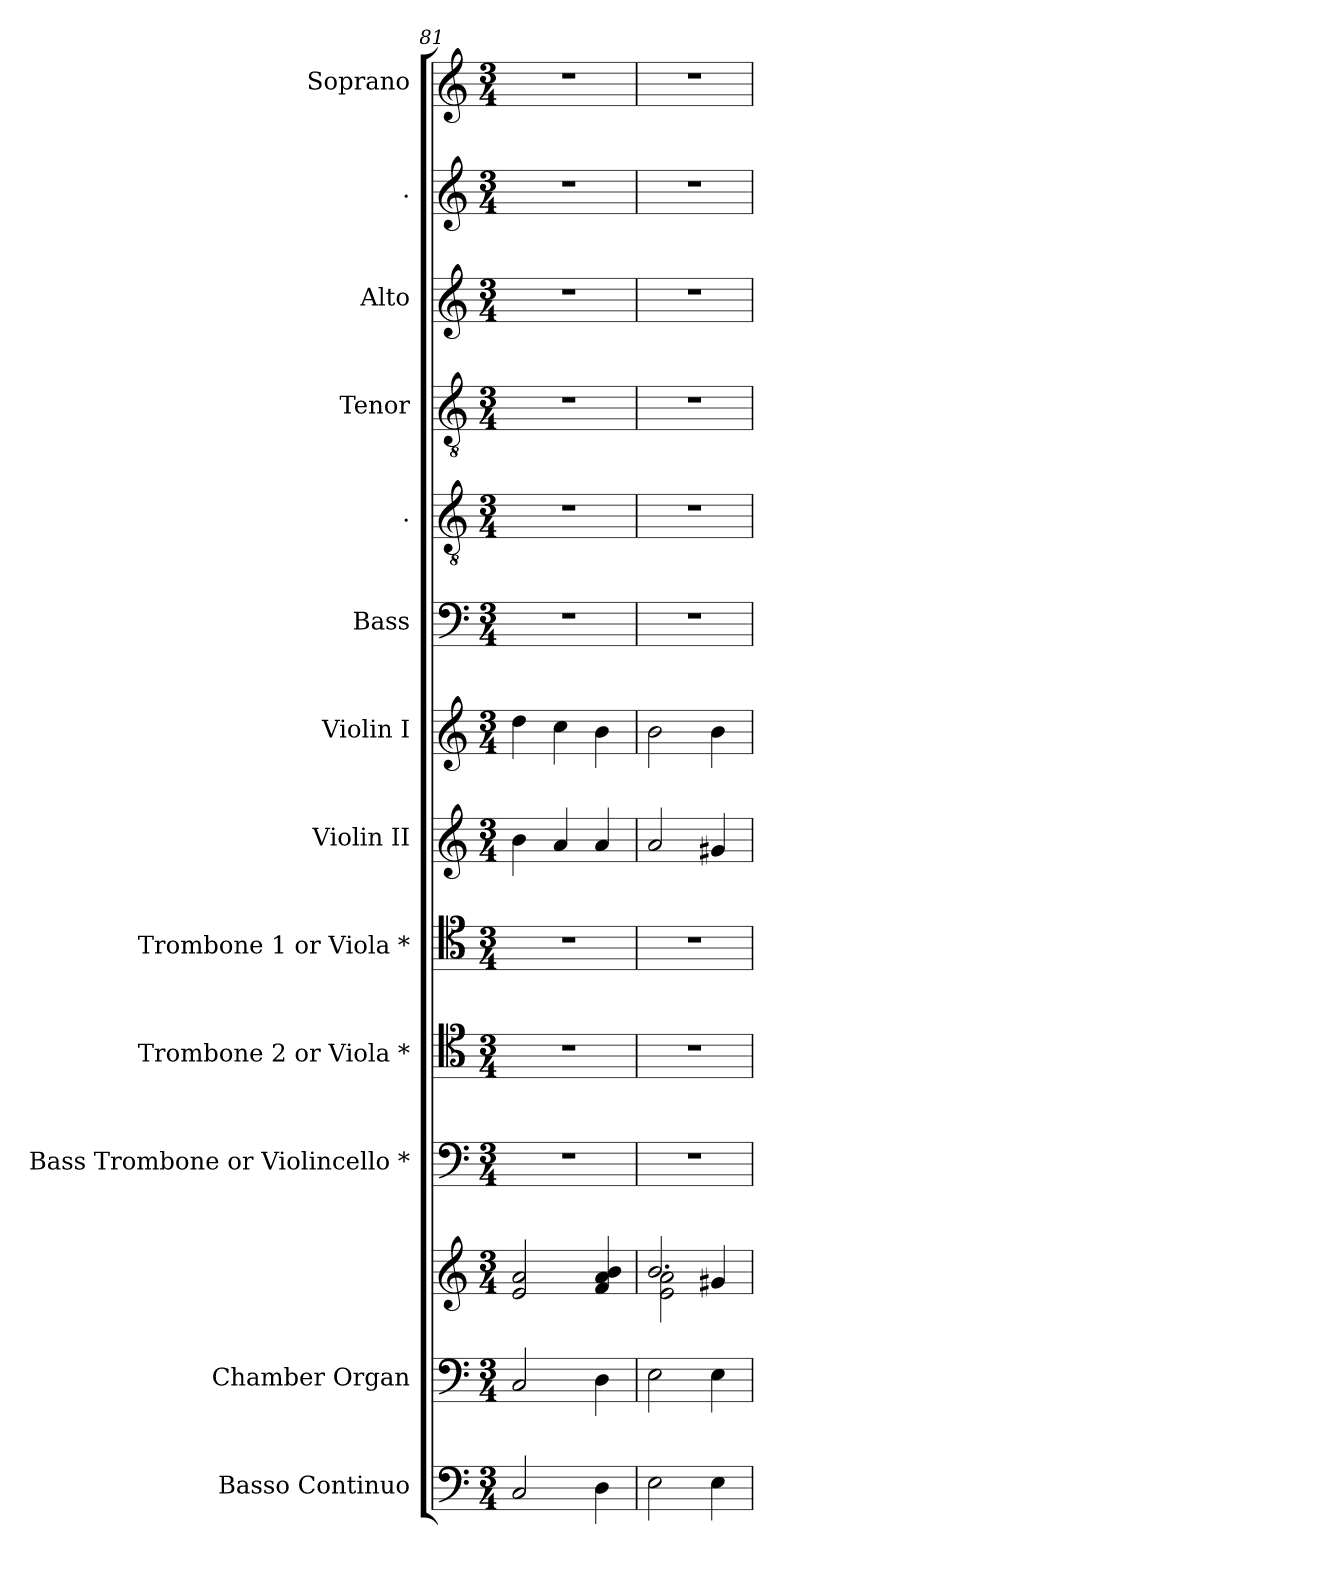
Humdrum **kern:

**kern	**kern	**kern	**kern	**kern	**kern	**kern	**kern	**kern	**kern	**kern	**kern	**kern	**kern
*part13	*part12	*part12	*part11	*part10	*part9	*part8	*part7	*part6	*part5	*part4	*part3	*part2	*part1
*staff14	*staff13	*staff12	*staff11	*staff10	*staff9	*staff8	*staff7	*staff6	*staff5	*staff4	*staff3	*staff2	*staff1
*I"Basso  Continuo	*I"Chamber  Organ	*	*I"Bass Trombone or Violincello *	*I"Trombone 2 or Viola *	*I"Trombone 1 or Viola *	*I"Violin II	*I"Violin I	*I"Bass	*I".	*I"Tenor	*I"Alto	*I".	*I"Soprano
*I'B Cont	*I'Org.	*	*I'B. Tbn.	*I'Tbn 2	*I'Tbn 1	*I'Vln. II	*I'Vln. I	*I'B.	*	*I'T,	*I'A.	*	*I'S.
*clefF4	*clefF4	*clefG2	*clefF4	*clefC4	*clefC4	*clefG2	*clefG2	*clefF4	*clefGv2	*clefGv2	*clefG2	*clefG2	*clefG2
*ITrd7c12	*	*	*	*	*	*	*	*	*ITrd7c12	*ITrd7c12	*	*	*
*k[]	*k[]	*k[]	*k[]	*k[]	*k[]	*k[]	*k[]	*k[]	*k[]	*k[]	*k[]	*k[]	*k[]
*C:	*C:	*C:	*C:	*C:	*C:	*C:	*C:	*C:	*C:	*C:	*C:	*C:	*C:
*M3/4	*M3/4	*M3/4	*M3/4	*M3/4	*M3/4	*M3/4	*M3/4	*M3/4	*M3/4	*M3/4	*M3/4	*M3/4	*M3/4
=81	=81	=81	=81	=81	=81	=81	=81	=81	=81	=81	=81	=81	=81
!	!	!	!LO:N:vis=1	!LO:N:vis=1	!LO:N:vis=1	!	!	!LO:N:vis=1	!LO:N:vis=1	!LO:N:vis=1	!LO:N:vis=1	!LO:N:vis=1	!LO:N:vis=1
2CCi/	2Ci/	2ei/ 2ai	2.r	2.r	2.r	4bi\	4ddi\	2.r	2.r	2.r	2.r	2.r	2.r
.	.	.	.	.	.	4ai/	4cci\	.	.	.	.	.	.
4DDi\	4Di\	4fi/ 4ai 4bi	.	.	.	4ai/	4bi\	.	.	.	.	.	.
=82	=82	=82	=82	=82	=82	=82	=82	=82	=82	=82	=82	=82	=82
*	*	*^	*	*	*	*	*	*	*	*	*	*	*
!	!	!	!	!LO:N:vis=1	!LO:N:vis=1	!LO:N:vis=1	!	!	!LO:N:vis=1	!LO:N:vis=1	!LO:N:vis=1	!LO:N:vis=1	!LO:N:vis=1	!LO:N:vis=1
2EEi\	2Ei\	2.bi/	2ei\ 2ai	2.r	2.r	2.r	2ai/	2bi\	2.r	2.r	2.r	2.r	2.r	2.r
4EEi\	4Ei\	.	4g#Xi/	.	.	.	4g#Xi/	4bi\	.	.	.	.	.	.
*	*	*v	*v	*	*	*	*	*	*	*	*	*	*	*
=	=	=	=	=	=	=	=	=	=	=	=	=	=
*-	*-	*-	*-	*-	*-	*-	*-	*-	*-	*-	*-	*-	*-
